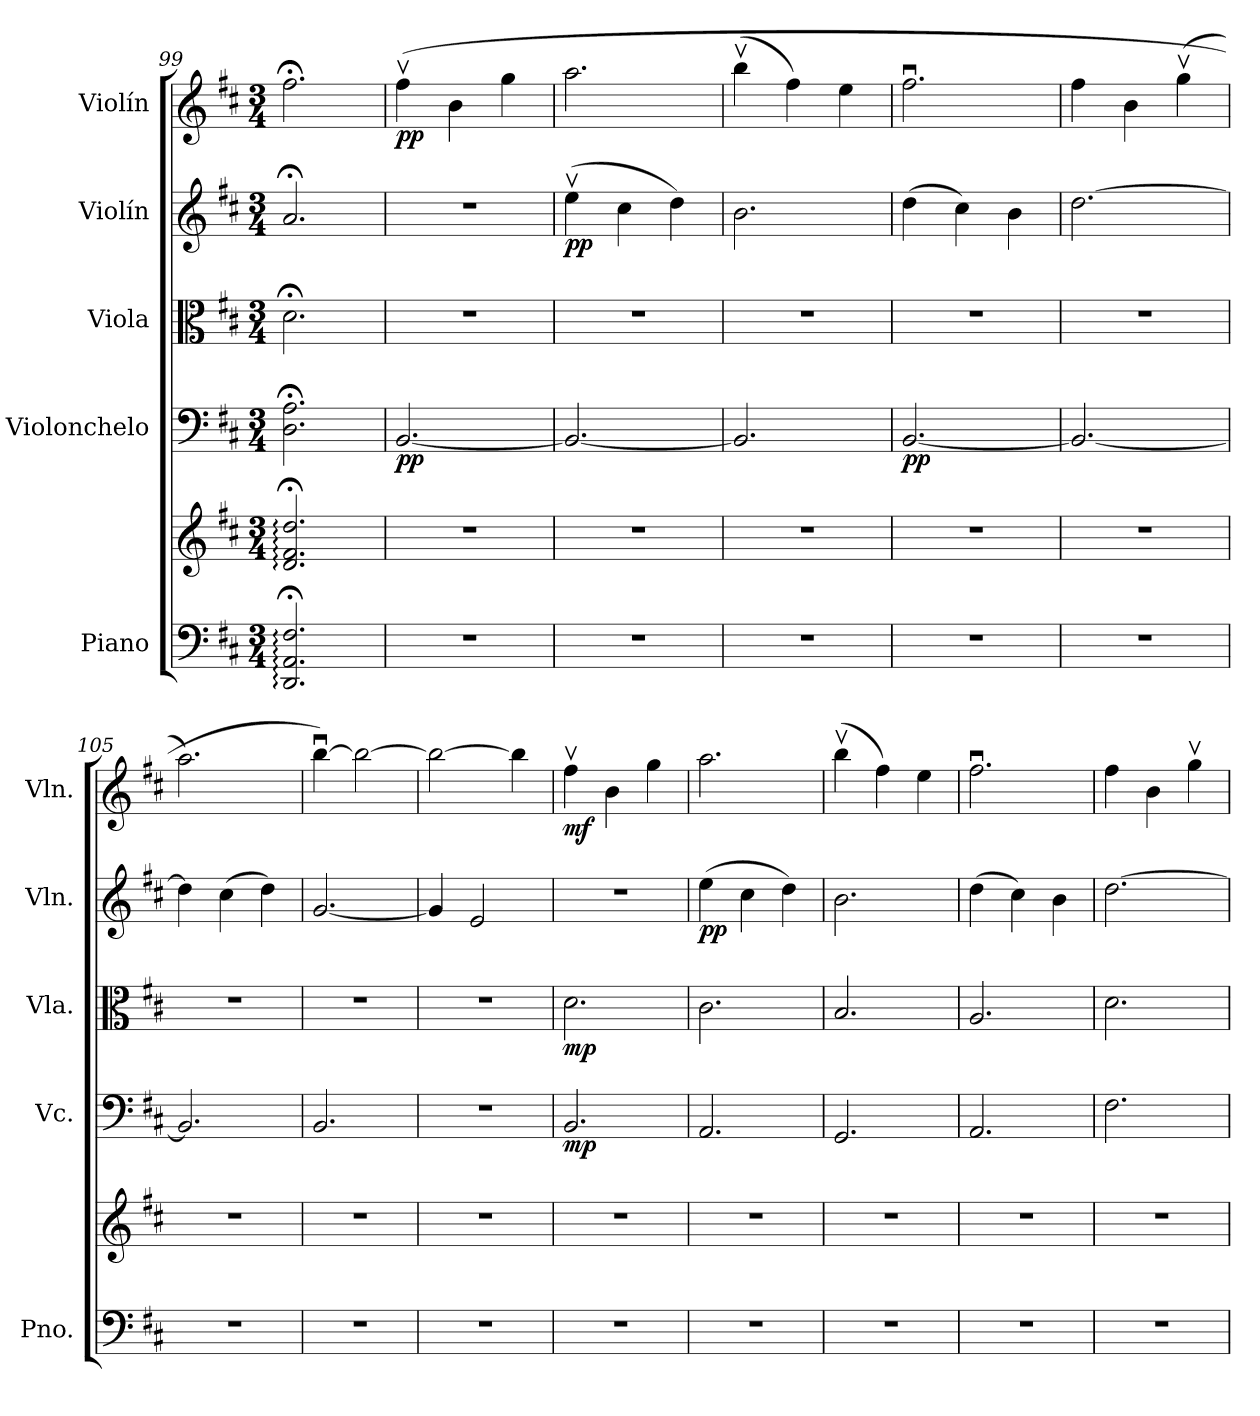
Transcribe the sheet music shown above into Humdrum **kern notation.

**kern	**kern	**kern	**dynam	**kern	**dynam	**kern	**dynam	**kern	**dynam
*part5	*part5	*part4	*part4	*part3	*part3	*part2	*part2	*part1	*part1
*staff6	*staff5	*staff4	*staff4	*staff3	*staff3	*staff2	*staff2	*staff1	*staff1
*I"Piano	*	*I"Violonchelo	*	*I"Viola	*	*I"Violín	*	*I"Violín	*
*I'Pno.	*	*I'Vc.	*	*I'Vla.	*	*I'Vln.	*	*I'Vln.	*
*clefF4	*clefG2	*clefF4	*	*clefC3	*	*clefG2	*	*clefG2	*
*k[f#c#]	*k[f#c#]	*k[f#c#]	*	*k[f#c#]	*	*k[f#c#]	*	*k[f#c#]	*
*M3/4	*M3/4	*M3/4	*	*M3/4	*	*M3/4	*	*M3/4	*
=99	=99	=99	=99	=99	=99	=99	=99	=99	=99
2.DD/;<: 2.AA/;<: 2.F#/;<:	2.d/;<:Z 2.f#/;<:Z 2.dd/;<:Z	2.D\;<Z 2.A\;<Z	.	2.d;<Z\	.	2.a;<Z/	.	2.ff#;<Z\	.
=100	=100	=100	=100	=100	=100	=100	=100	=100	=100
!	!	!	!LO:DY:b	!	!	!	!	!	!LO:DY:b
2.r	2.r	[2.BB/	pp	2.r	.	2.r	.	(4ff#v\	pp
.	.	.	.	.	.	.	.	4b\	.
.	.	.	.	.	.	.	.	4gg\	.
=101	=101	=101	=101	=101	=101	=101	=101	=101	=101
!	!	!	!	!	!	!	!LO:DY:b	!	!
2.r	2.r	2.BB/_	.	2.r	.	(4eev\	pp	2.aa\	.
.	.	.	.	.	.	4cc#\	.	.	.
.	.	.	.	.	.	4dd\)	.	.	.
=102	=102	=102	=102	=102	=102	=102	=102	=102	=102
2.r	2.r	2.BB/]	.	2.r	.	2.b\	.	(4bbv\	.
.	.	.	.	.	.	.	.	4ff#\)	.
.	.	.	.	.	.	.	.	4ee\	.
=103	=103	=103	=103	=103	=103	=103	=103	=103	=103
!	!	!	!LO:DY:b	!	!	!	!	!	!
2.r	2.r	[2.BB/	pp	2.r	.	(4dd\	.	2.ff#u\	.
.	.	.	.	.	.	4cc#\)	.	.	.
.	.	.	.	.	.	4b\	.	.	.
=104	=104	=104	=104	=104	=104	=104	=104	=104	=104
2.r	2.r	2.BB/_	.	2.r	.	[2.dd\	.	4ff#\	.
.	.	.	.	.	.	.	.	4b\	.
.	.	.	.	.	.	.	.	(4ggv\	.
=105	=105	=105	=105	=105	=105	=105	=105	=105	=105
2.r	2.r	2.BB/]	.	2.r	.	4dd\]	.	2.aa\)	.
.	.	.	.	.	.	(4cc#\	.	.	.
.	.	.	.	.	.	4dd\)	.	.	.
!!LO:PB:g=z
=106	=106	=106	=106	=106	=106	=106	=106	=106	=106
2.r	2.r	2.BB/	.	2.r	.	[2.g/	.	[4bbu\)	.
.	.	.	.	.	.	.	.	2bb\_	.
=107	=107	=107	=107	=107	=107	=107	=107	=107	=107
2.r	2.r	2.r	.	2.r	.	4g/]	.	2bb\_	.
.	.	.	.	.	.	2e/	.	.	.
.	.	.	.	.	.	.	.	4bb\]	.
=108	=108	=108	=108	=108	=108	=108	=108	=108	=108
!	!	!	!LO:DY:b	!	!LO:DY:b	!	!	!	!LO:DY:b
2.r	2.r	2.BB/	mp	2.d\	mp	2.r	.	4ff#v\	mf
.	.	.	.	.	.	.	.	4b\	.
.	.	.	.	.	.	.	.	4gg\	.
=109	=109	=109	=109	=109	=109	=109	=109	=109	=109
!	!	!	!	!	!	!	!LO:DY:b	!	!
2.r	2.r	2.AA/	.	2.c#\	.	(4ee\	pp	2.aa\	.
.	.	.	.	.	.	4cc#\	.	.	.
.	.	.	.	.	.	4dd\)	.	.	.
=110	=110	=110	=110	=110	=110	=110	=110	=110	=110
2.r	2.r	2.GG/	.	2.B/	.	2.b\	.	(4bbv\	.
.	.	.	.	.	.	.	.	4ff#\)	.
.	.	.	.	.	.	.	.	4ee\	.
=111	=111	=111	=111	=111	=111	=111	=111	=111	=111
2.r	2.r	2.AA/	.	2.A/	.	(4dd\	.	2.ff#u\	.
.	.	.	.	.	.	4cc#\)	.	.	.
.	.	.	.	.	.	4b\	.	.	.
=112	=112	=112	=112	=112	=112	=112	=112	=112	=112
2.r	2.r	2.F#\	.	2.d\	.	[2.dd\	.	4ff#\	.
.	.	.	.	.	.	.	.	4b\	.
.	.	.	.	.	.	.	.	4ggv\	.
=	=	=	=	=	=	=	=	=	=
*-	*-	*-	*-	*-	*-	*-	*-	*-	*-
